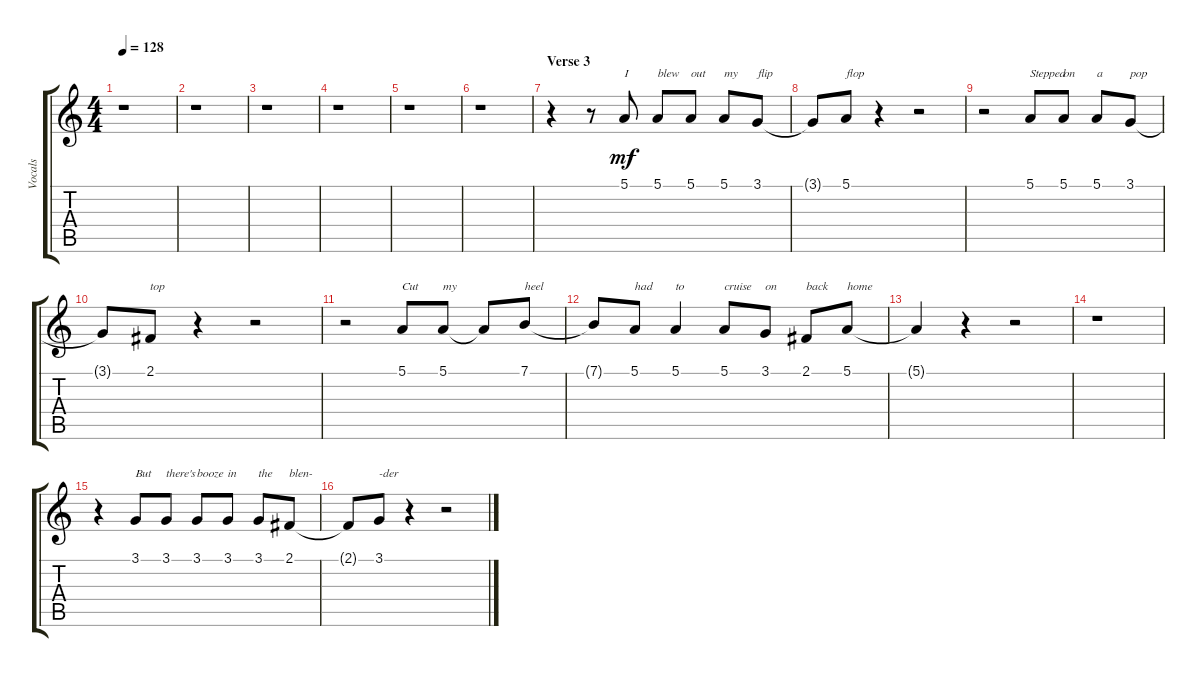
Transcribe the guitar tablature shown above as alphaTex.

\track ("Vocals" "Vocals") {instrument voiceoohs}
\staff {score tabs}
\tuning (E4 B3 G3 D3 A2 E2) {hide}
\ts (4 4)
\tempo 128
\clef g2
\ks c
r.1{dy mf} |
r.1 |
r.1 |
r.1 |
r.1 |
r.1 |
\section ("" "Verse 3")
r.4 r.8 5.1.8{txt "I"} 5.1.8{txt "blew"} 5.1.8{txt "out"} 5.1.8{txt "my"} 3.1.8{txt "flip"} |
3.1{t}.8 5.1.8{txt "flop"} r.4 r.2 |
r.2 5.1.8{txt "Stepped"} 5.1.8{txt "on"} 5.1.8{txt "a"} 3.1.8{txt "pop"} |
3.1{t}.8 2.1.8{txt "top"} r.4 r.2 |
r.2 5.1.8{txt "Cut"} 5.1.8{txt "my"} 5.1{t}.8 7.1.8{txt "heel"} |
7.1{t}.8 5.1.8{txt "had"} 5.1.4{txt "to"} 5.1.8{txt "cruise"} 3.1.8{txt "on"} 2.1.8{txt "back"} 5.1.8{txt "home"} |
5.1{t}.4 r.4 r.2 |
r.1 |
r.4 3.1.8{txt "But"} 3.1.8{txt "there's"} 3.1.8{txt "booze"} 3.1.8{txt "in"} 3.1.8{txt "the"} 2.1.8{txt "blen-"} |
2.1{t}.8 3.1.8{txt "-der"} r.4 r.2
